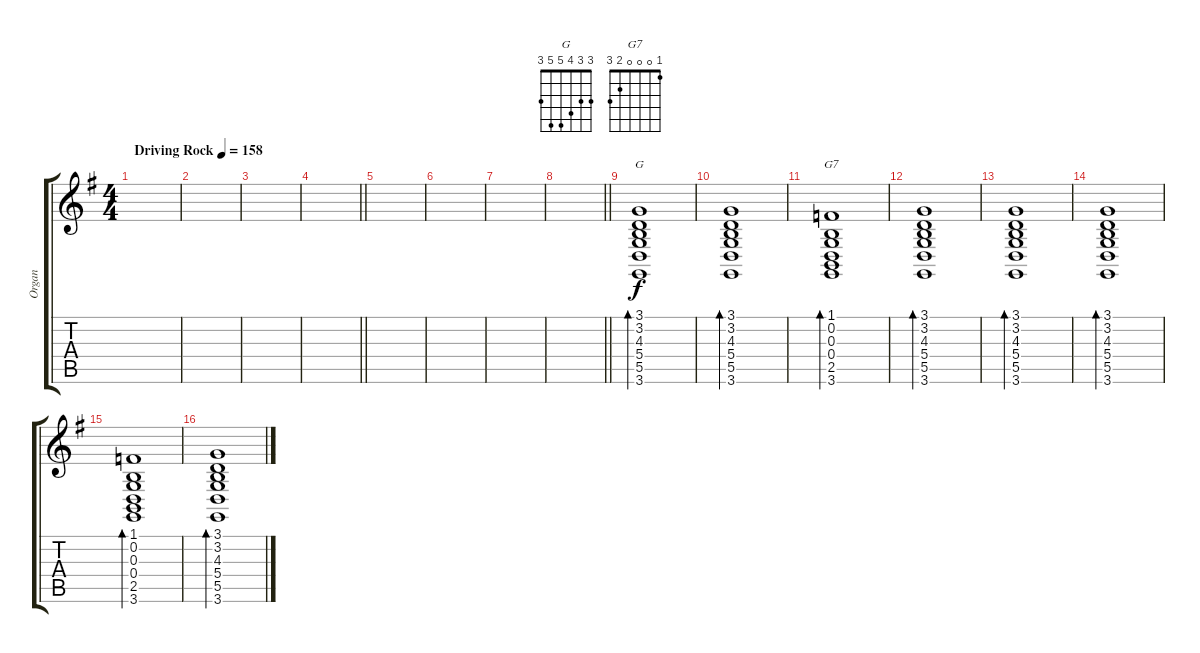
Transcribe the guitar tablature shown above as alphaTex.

\track ("Organ" "Organ") {instrument rockorgan}
\staff {score tabs}
\tuning (E4 B3 G3 D3 A2 E2) {hide}
\chord ("G" 3 3 4 5 5 3) {barre 0}
\chord ("G7" 1 0 0 0 2 3)
\ts (4 4)
\tempo (158 "Driving Rock")
\clef g2
\ks g
|
|
|
\barLineRight lightlight
|
|
|
|
\barLineRight lightlight
|
(3.1 3.2 4.3 5.4 5.5 3.6).1{bd 60 ch "G"} |
(3.1 3.2 4.3 5.4 5.5 3.6).1{bd 60} |
(1.1 0.2 0.3 0.4 2.5 3.6).1{bd 60 ch "G7"} |
(3.1 3.2 4.3 5.4 5.5 3.6).1{bd 60} |
(3.1 3.2 4.3 5.4 5.5 3.6).1{bd 60} |
(3.1 3.2 4.3 5.4 5.5 3.6).1{bd 60} |
(1.1 0.2 0.3 0.4 2.5 3.6).1{bd 60} |
(3.1 3.2 4.3 5.4 5.5 3.6).1{bd 60}
